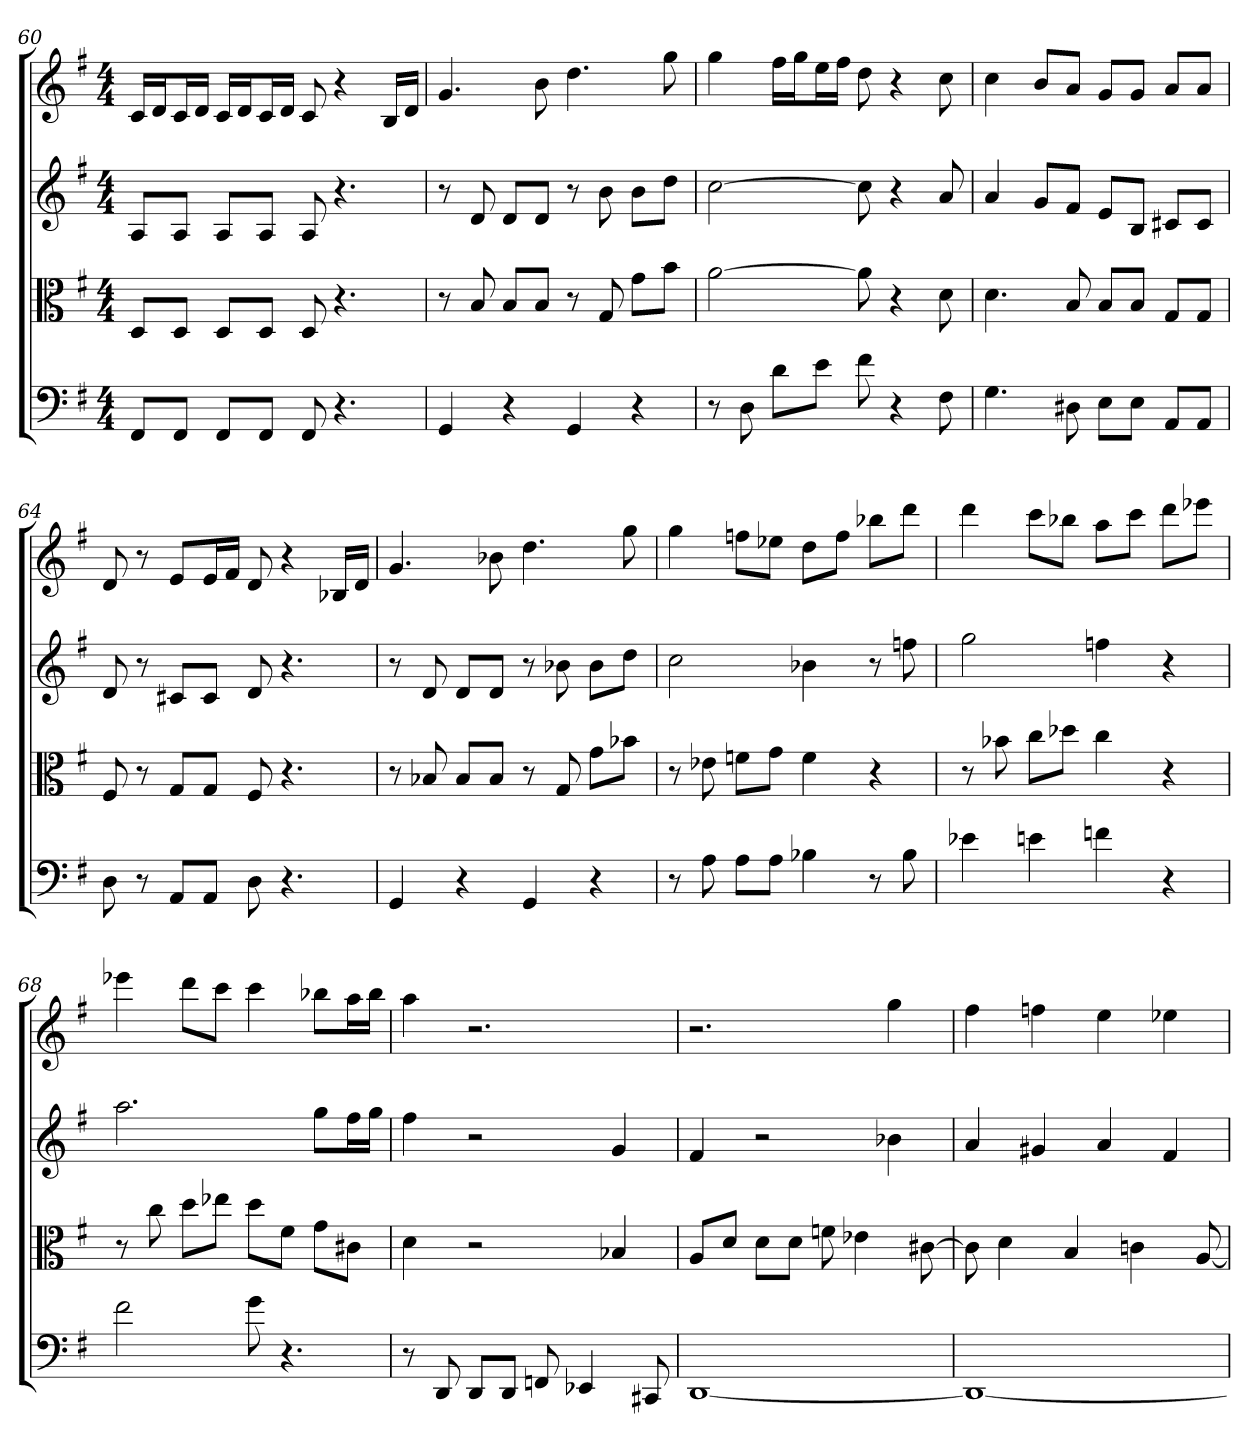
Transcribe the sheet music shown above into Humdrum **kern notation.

**kern	**kern	**kern	**kern
*part4	*part3	*part2	*part1
*staff4	*staff3	*staff2	*staff1
*clefF4	*clefC3	*	*
*k[f#]	*k[f#]	*k[f#]	*k[f#]
*G:	*G:	*G:	*G:
*M4/4	*M4/4	*M4/4	*M4/4
=60	=60	=60	=60
8FF#/L	8D/L	8AL	16cLL
.	.	.	16dJ
8FF#/J	8D/J	8AJ	16cL
.	.	.	16dJJ
8FF#/L	8D/L	8AL	16cLL
.	.	.	16dJ
8FF#/J	8D/J	8AJ	16cL
.	.	.	16dJJ
8FF#	8D	8A	8c
4.r	4.r	4.r	4r
.	.	.	16BLL
.	.	.	16dJJ
=61	=61	=61	=61
4GG	8r	8r	4.g
.	8B	8d	.
4r	8B/L	8dL	.
.	8B/J	8dJ	8b
4GG	8r	8r	4.dd
.	8G	8b	.
4r	8g\L	8bL	.
.	8b\J	8ddJ	8gg
=62	=62	=62	=62
8r	[2a	[2cc	4gg
8D	.	.	.
8d\L	.	.	16ff#LL
.	.	.	16ggJ
8e\J	.	.	16eeL
.	.	.	16ff#JJ
8f#	8a]	8cc]	8dd
4r	4r	4r	4r
8F#	8d	8a	8cc
=63	=63	=63	=63
4.G	4.d	4a	4cc
.	.	8gL	8bL
8D#X	8B	8f#J	8aJ
8E\L	8B/L	8eL	8gL
8E\J	8B/J	8BJ	8gJ
8AA/L	8G/L	8c#XL	8aL
8AA/J	8G/J	8c#J	8aJ
=64	=64	=64	=64
8D	8F#	8d	8d
8r	8r	8r	8r
8AA/L	8G/L	8c#XL	8eL
8AA/J	8G/J	8c#J	16eL
.	.	.	16f#JJ
8D	8F#	8d	8d
4.r	4.r	4.r	4r
.	.	.	16B-XLL
.	.	.	16dJJ
=65	=65	=65	=65
4GG	8r	8r	4.g
.	8B-X	8d	.
4r	8B-/L	8dL	.
.	8B-/J	8dJ	8b-X
4GG	8r	8r	4.dd
.	8G	8b-X	.
4r	8g\L	8b-L	.
.	8b-X\J	8ddJ	8gg
=66	=66	=66	=66
8r	8r	2cc	4gg
8A	8e-X	.	.
8A\L	8fn\L	.	8ffnL
8A\J	8g\J	.	8ee-XJ
4B-X	4f	4b-X	8ddL
.	.	.	8ffJ
8r	4r	8r	8bb-XL
8B-	.	8ffn	8dddJ
=67	=67	=67	=67
4e-X	8r	2gg	4ddd
.	8b-X	.	.
4en	8cc\L	.	8cccL
.	8dd-X\J	.	8bb-XJ
4fn	4cc	4ffn	8aaL
.	.	.	8cccJ
4r	4r	4r	8dddL
.	.	.	8eee-XJ
=68	=68	=68	=68
2f#	8r	2.aa	4eee-X
.	8cc	.	.
.	8dd\L	.	8dddL
.	8ee-X\J	.	8cccJ
8g	8dd\L	.	4ccc
4.r	8f#\J	.	.
.	8g\L	8ggL	8bb-XL
.	8c#X\J	16ff#L	16aaL
.	.	16ggJJ	16bb-JJ
=69	=69	=69	=69
8r	4d	4ff#	4aa
8DD	.	.	.
8DD/L	2r	2r	2.r
8DD/J	.	.	.
8FFn	.	.	.
4EE-X	.	.	.
.	4B-X	4g	.
8CC#X	.	.	.
=70	=70	=70	=70
[1DD	8A/L	4f#	2.r
.	8d/J	.	.
.	8d\L	2r	.
.	8d\J	.	.
.	8fn	.	.
.	4e-X	.	.
.	.	4b-X	4gg
.	[8c#X	.	.
=71	=71	=71	=71
1DD_	8c#]	4a	4ff#
.	4d	.	.
.	.	4g#X	4ffn
.	4B	.	.
.	.	4a	4ee
.	4cn	.	.
.	.	4f#	4ee-X
.	[8A	.	.
=	=	=	=
*-	*-	*-	*-
